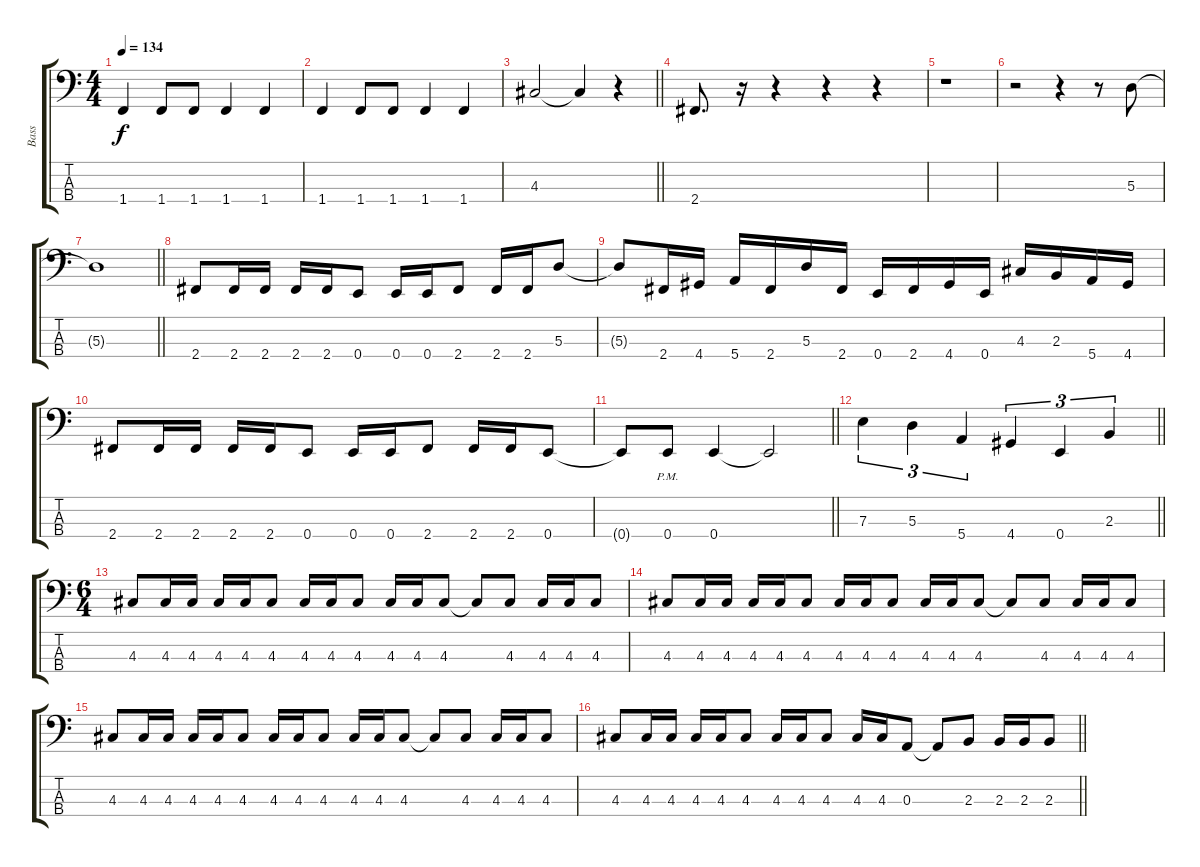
\track ("Bass" "Bass") {instrument electricbassfinger}
\staff {score tabs}
\tuning (G2 D2 A1 E1) {hide}
\ts (4 4)
\tempo 134
\clef f4
\ks c
1.4.4{dy f} 1.4.8 1.4.8 1.4.4 1.4.4 |
1.4.4 1.4.8 1.4.8 1.4.4 1.4.4 |
\barLineRight lightlight
4.3.2 4.3{t}.4 r.4 |
2.4.8{d} r.16 r.4 r.4 r.4 |
r.1 |
r.2 r.4 r.8 5.3.8 |
\barLineRight lightlight
5.3{t}.1 |
2.4.8 2.4.16 2.4.16 2.4.16 2.4.16 0.4.8 0.4.16 0.4.16 2.4.8 2.4.16 2.4.16 5.3.8 |
5.3{t}.8 2.4.16 4.4.16 5.4.16 2.4.16 5.3.16 2.4.16 0.4.16 2.4.16 4.4.16 0.4.16 4.3.16 2.3.16 5.4.16 4.4.16 |
2.4.8 2.4.16 2.4.16 2.4.16 2.4.16 0.4.8 0.4.16 0.4.16 2.4.8 2.4.16 2.4.16 0.4.8 |
\barLineRight lightlight
0.4{t}.8 0.4{pm}.8 0.4.4 0.4{t}.2 |
\barLineRight lightlight
7.3.4{tu (3 2)} 5.3.4{tu (3 2)} 5.4.4{tu (3 2)} 4.4.4{tu (3 2)} 0.4.4{tu (3 2)} 2.3.4{tu (3 2)} |
\ts (6 4)
4.3.8 4.3.16 4.3.16 4.3.16 4.3.16 4.3.8 4.3.16 4.3.16 4.3.8 4.3.16 4.3.16 4.3.8 4.3{t}.8 4.3.8 4.3.16 4.3.16 4.3.8 |
4.3.8 4.3.16 4.3.16 4.3.16 4.3.16 4.3.8 4.3.16 4.3.16 4.3.8 4.3.16 4.3.16 4.3.8 4.3{t}.8 4.3.8 4.3.16 4.3.16 4.3.8 |
4.3.8 4.3.16 4.3.16 4.3.16 4.3.16 4.3.8 4.3.16 4.3.16 4.3.8 4.3.16 4.3.16 4.3.8 4.3{t}.8 4.3.8 4.3.16 4.3.16 4.3.8 |
\barLineRight lightlight
4.3.8 4.3.16 4.3.16 4.3.16 4.3.16 4.3.8 4.3.16 4.3.16 4.3.8 4.3.16 4.3.16 0.3.8 0.3{t}.8 2.3.8 2.3.16 2.3.16 2.3.8
